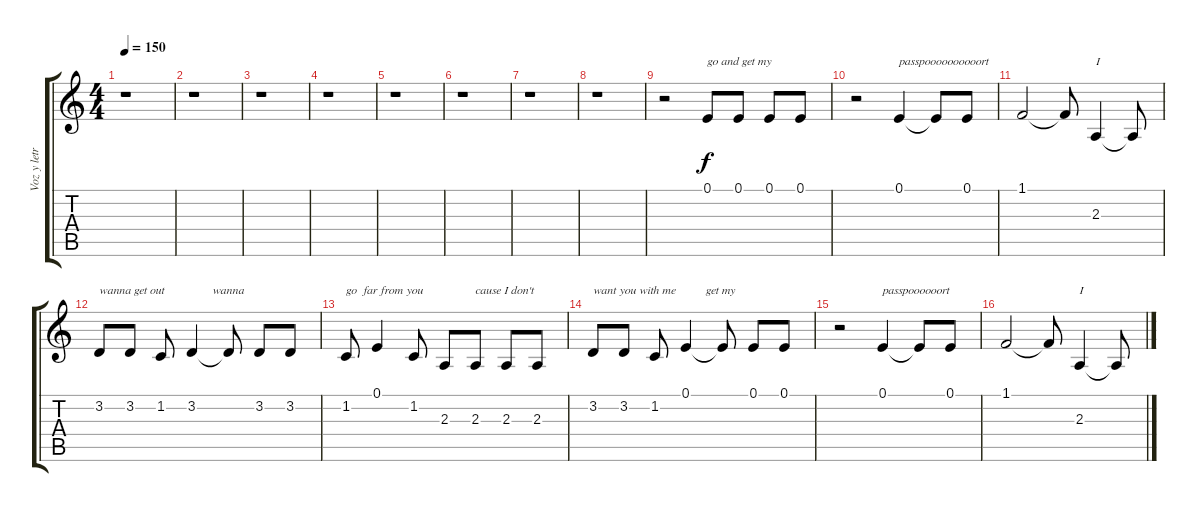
\track ("Voz y letra" "Voz y letr") {instrument tenorsax}
\staff {score tabs}
\tuning (E4 B3 G3 D3 A2 E2) {hide}
\ts (4 4)
\tempo 150
\clef g2
\ks c
r.1{dy f} |
r.1 |
r.1 |
r.1 |
r.1 |
r.1 |
r.1 |
r.1 |
r.2 0.1.8{txt "go and get my"} 0.1.8 0.1.8 0.1.8 |
r.2 0.1.4{txt "passpoooooooooort"} 0.1{t}.8 0.1.8 |
1.1.2 1.1{t}.8 2.3.4{txt "I"} 2.3{t}.8 |
3.2.8{txt "wanna get out                wanna"} 3.2.8 1.2.8 3.2.4 3.2{t}.8 3.2.8 3.2.8 |
1.2.8{txt "go  far from you"} 0.1.4 1.2.8 2.3.8 2.3.8{txt "cause I don't"} 2.3.8 2.3.8 |
3.2.8{txt "want you with me          get my"} 3.2.8 1.2.8 0.1.4 0.1{t}.8 0.1.8 0.1.8 |
r.2 0.1.4{txt "passpoooooort"} 0.1{t}.8 0.1.8 |
1.1.2 1.1{t}.8 2.3.4{txt "I"} 2.3{t}.8
